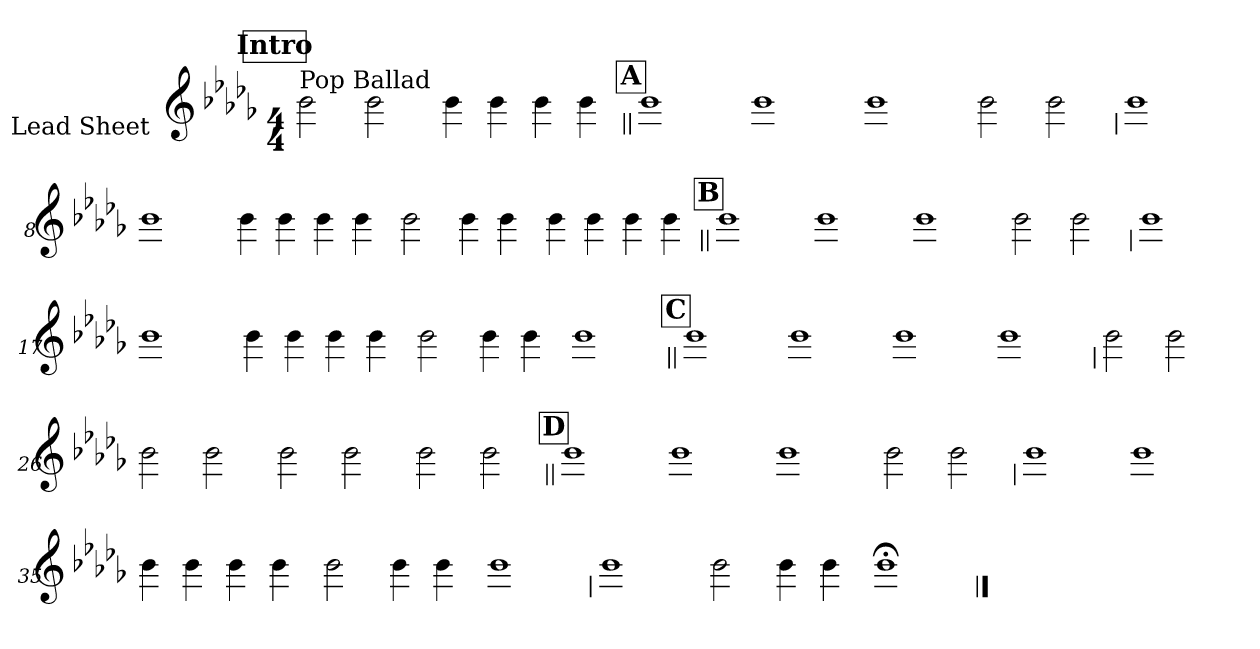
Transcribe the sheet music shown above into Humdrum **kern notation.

**kern
*part1
*staff1
*I"Lead Sheet
*stria0
*clefG2
*k[b-e-a-d-g-]
*D-:
*M4/4
*MM70
!!LO:REH:place=s1:a:t=Intro
=1||
!LO:TX:a:t=Pop Ballad
2b-
2b-
=2-
4b-
4b-
4b-
4b-
!!LO:LB:g=z
!!LO:REH:place=s1:a:t=A
=3||
1b-
=4-
1b-
=5-
1b-
=6-
2b-
2b-
!!LO:LB:g=z
=7
1b-
=8-
1b-
=9-
4b-
4b-
4b-
4b-
=10-
2b-
4b-
4b-
=11-
4b-
4b-
4b-
4b-
!!LO:LB:g=z
!!LO:REH:place=s1:a:t=B
=12||
1b-
=13-
1b-
=14-
1b-
=15-
2b-
2b-
!!LO:LB:g=z
=16
1b-
=17-
1b-
=18-
4b-
4b-
4b-
4b-
=19-
2b-
4b-
4b-
=20-
1b-
!!LO:LB:g=z
!!LO:REH:place=s1:a:t=C
=21||
1b-
=22-
1b-
=23-
1b-
=24-
1b-
!!LO:LB:g=z
=25
2b-
2b-
=26-
2b-
2b-
=27-
2b-
2b-
=28-
2b-
2b-
!!LO:LB:g=z
!!LO:REH:place=s1:a:t=D
=29||
1b-
=30-
1b-
=31-
1b-
=32-
2b-
2b-
!!LO:LB:g=z
=33
1b-
=34-
1b-
=35-
4b-
4b-
4b-
4b-
=36-
2b-
4b-
4b-
=37-
1b-
!!LO:LB:g=z
=38
1b-
=39-
2b-
4b-
4b-
=40-
1b-;
==
*-
